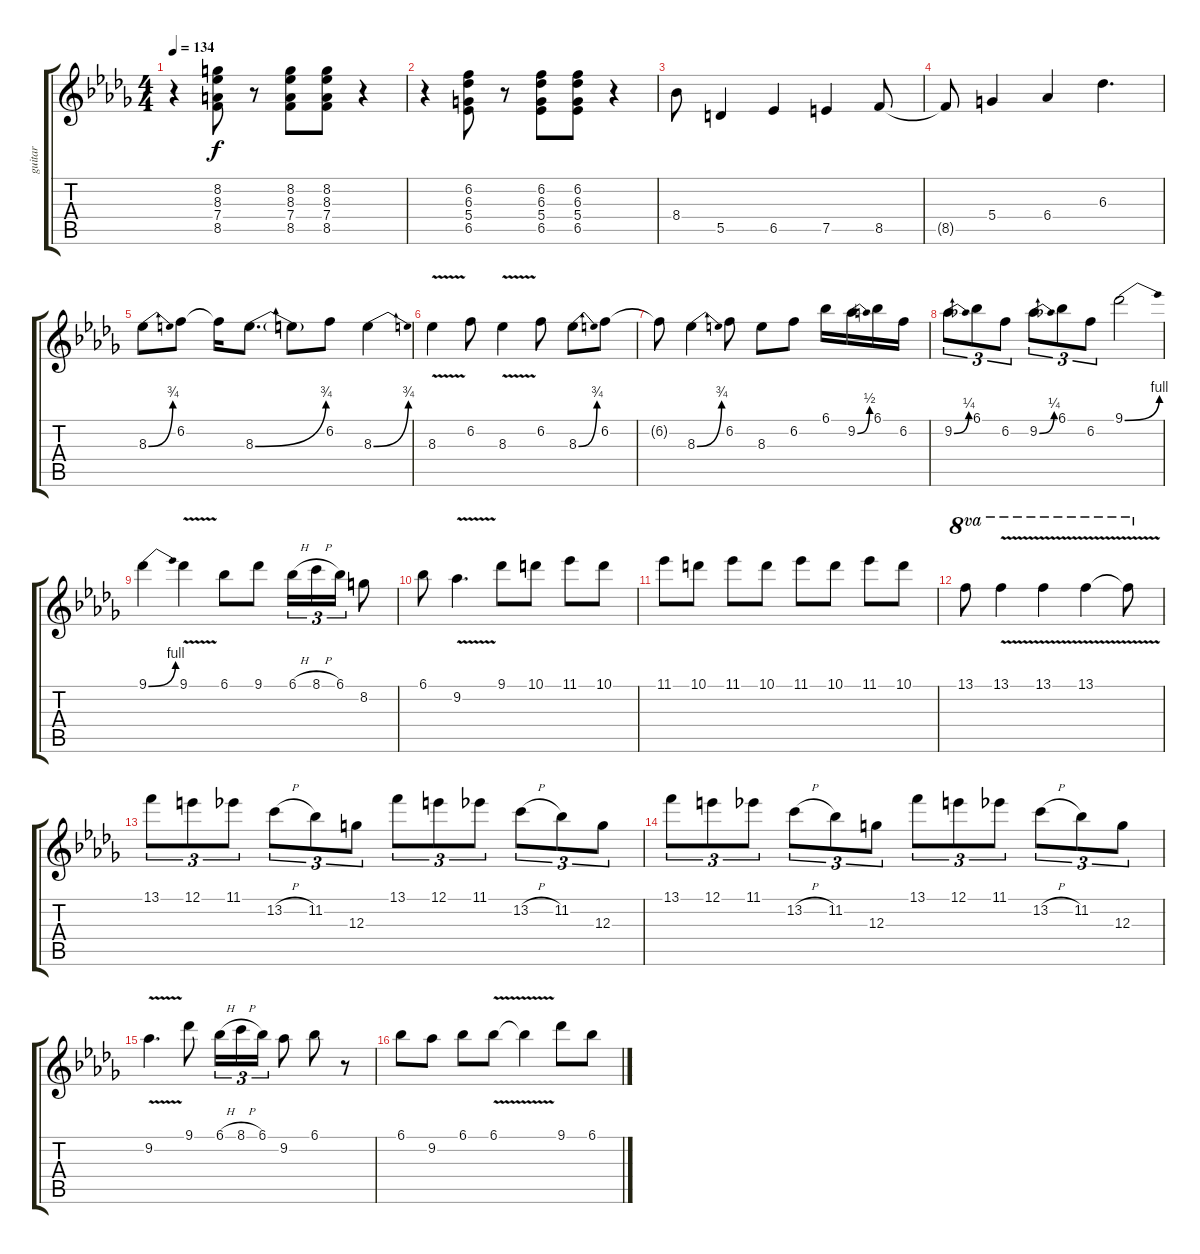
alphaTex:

\track ("guitar" "guitar") {instrument distortionguitar}
\staff {score tabs}
\tuning (E4 B3 G3 D3 A2 E2) {hide}
\ts (4 4)
\tempo 134
\clef g2
\ks db
r.4{dy f} (8.2 8.3 7.4 8.5).8 r.8 (8.2 8.3 7.4 8.5).8 (8.2 8.3 7.4 8.5).8 r.4 |
r.4 (6.2 6.3 5.4 6.5).8 r.8 (6.2 6.3 5.4 6.5).8 (6.2 6.3 5.4 6.5).8 r.4 |
8.4.8 5.5.4 6.5.4 7.5.4 8.5.8 |
8.5{t}.8 5.4.4 6.4.4 6.3.4{d} |
8.3{be (bend 0 0 60 3)}.8 6.2.8 6.2{t}.16 8.3{be (bend 0 0 60 3)}.8{d} 8.3{t}.8 6.2.8 8.3{be (bend 0 0 60 3)}.4 |
8.3{v}.4 6.2.8 8.3{v}.4 6.2.8 8.3{be (bend 0 0 60 3)}.8 6.2.8 |
6.2{t}.8 8.3{be (bend 0 0 60 3)}.4 6.2.8 8.3.8 6.2.8 6.1.16 9.2{be (bend 0 0 60 2)}.16 6.1.16 6.2.16 |
9.2{be (bend 0 0 60 1)}.8{tu (3 2)} 6.1.8{tu (3 2)} 6.2.8{tu (3 2)} 9.2{be (bend 0 0 60 1)}.8{tu (3 2)} 6.1.8{tu (3 2)} 6.2.8{tu (3 2)} 9.1{be (bend 0 0 60 4)}.2 |
9.1{be (bend 0 0 60 4)}.4 9.1{v}.4 6.1.8 9.1.8 6.1{h}.16{tu (3 2)} 8.1{h}.16{tu (3 2)} 6.1.16{tu (3 2)} 8.2.8 |
6.1.8 9.2{v}.4{d} 9.1.8 10.1.8 11.1.8 10.1.8 |
11.1.8 10.1.8 11.1.8 10.1.8 11.1.8 10.1.8 11.1.8 10.1.8 |
13.1.8{ot 8va} 13.1{v}.4{ot 8va} 13.1{v}.4{ot 8va} 13.1{v}.4{ot 8va} 13.1{v t}.8{ot 8va} |
13.1.8{tu (3 2)} 12.1.8{tu (3 2)} 11.1.8{tu (3 2)} 13.2{h}.8{tu (3 2)} 11.2.8{tu (3 2)} 12.3.8{tu (3 2)} 13.1.8{tu (3 2)} 12.1.8{tu (3 2)} 11.1.8{tu (3 2)} 13.2{h}.8{tu (3 2)} 11.2.8{tu (3 2)} 12.3.8{tu (3 2)} |
13.1.8{tu (3 2)} 12.1.8{tu (3 2)} 11.1.8{tu (3 2)} 13.2{h}.8{tu (3 2)} 11.2.8{tu (3 2)} 12.3.8{tu (3 2)} 13.1.8{tu (3 2)} 12.1.8{tu (3 2)} 11.1.8{tu (3 2)} 13.2{h}.8{tu (3 2)} 11.2.8{tu (3 2)} 12.3.8{tu (3 2)} |
9.2{v}.4{d} 9.1.8 6.1{h}.16{tu (3 2)} 8.1{h}.16{tu (3 2)} 6.1.16{tu (3 2)} 9.2.8 6.1.8 r.8 |
6.1.8 9.2.8 6.1.8 6.1{v}.8 6.1{v t}.4 9.1.8 6.1.8
